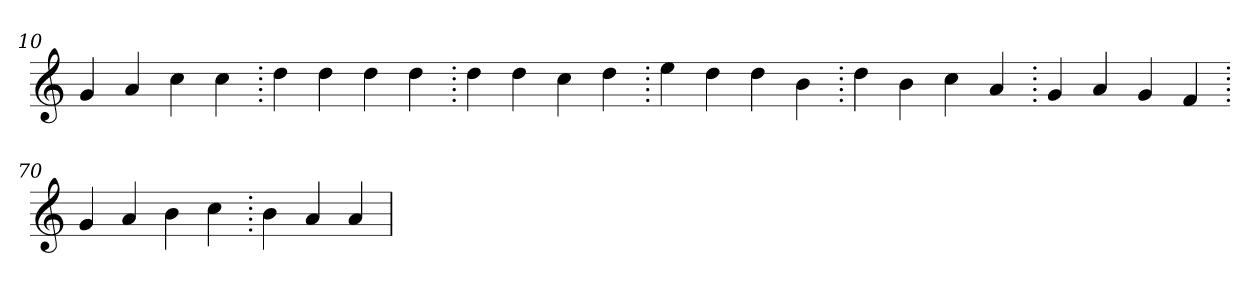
**kern
*part1
*staff1
*clefG2
=10.
4g
4a
4cc
4cc
=20.
4dd
4dd
4dd
4dd
=30.
4dd
4dd
4cc
4dd
=40.
4ee
4dd
4dd
4b
=50.
4dd
4b
4cc
4a
=60.
4g
4a
4g
4f
=70.
4g
4a
4b
4cc
=80.
4b
4a
4a
=
*-
